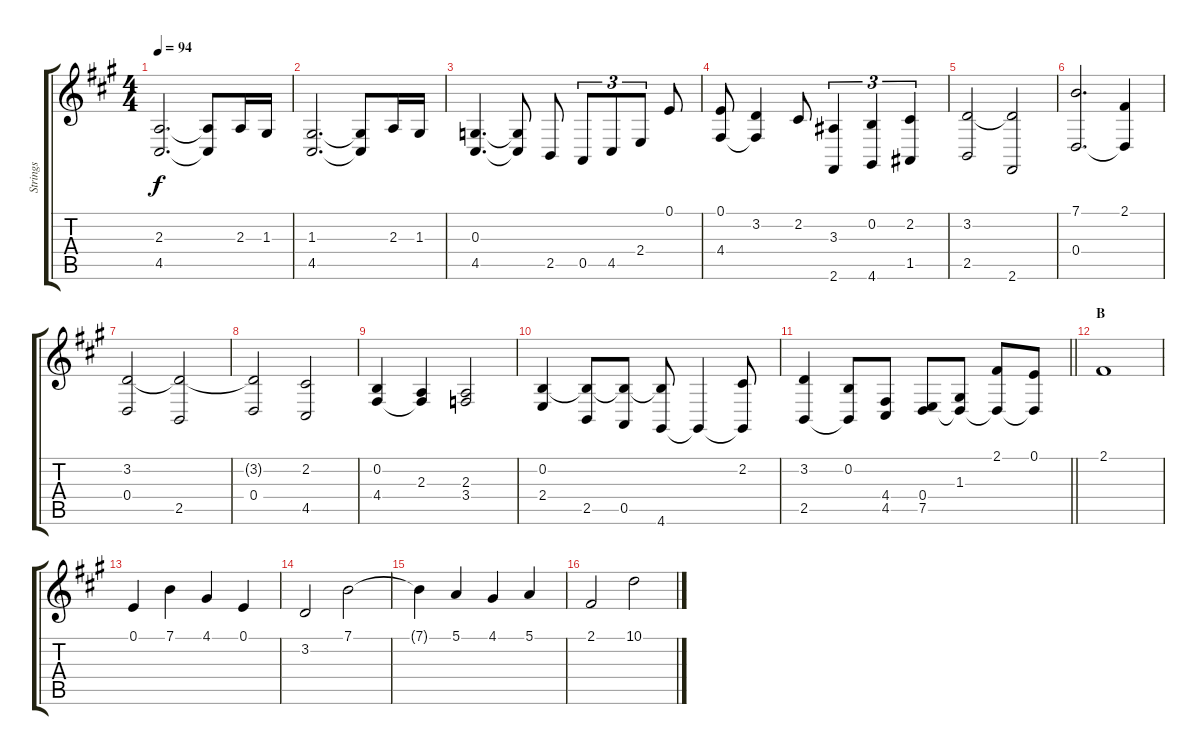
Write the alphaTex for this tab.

\track ("Strings" "Strings") {instrument drawbarorgan}
\staff {score tabs}
\tuning (E4 B3 G3 D3 A2 E2) {hide}
\ts (4 4)
\tempo 94
\clef g2
\ks a
(2.3 4.5).2{d dy f} (2.3{t} 4.5{t}).8 2.3.16 1.3.16 |
(1.3 4.5).2{d} (1.3{t} 4.5{t}).8 2.3.16 1.3.16 |
(0.3 4.5).4{d} (0.3{t} 4.5{t}).8 2.5.8 0.5.8{tu (3 2)} 4.5.8{tu (3 2)} 2.4.8{tu (3 2)} 0.1.8 |
(0.1 4.4).8 (3.2 4.4{t}).4 2.2.8 (3.3 2.6).4{tu (3 2)} (0.2 4.6).4{tu (3 2)} (2.2 1.5).4{tu (3 2)} |
(3.2 2.5).2 (3.2{t} 2.6).2 |
(7.1 0.4).2{d} (2.1 0.4{t}).4 |
(3.2 0.4).2 (3.2{t} 2.5).2 |
(3.2{t} 0.4).2 (2.2 4.5).2 |
(0.2 4.4).4 (2.3 4.4{t}).4 (2.3 3.4).2 |
(0.2 2.4).4 (0.2{t} 2.5).8 (0.2{t} 0.5).8 (0.2{t} 4.6).8 4.6{t}.4 (2.2 4.6{t}).8 |
\barLineRight lightlight
(3.2 2.5).4 (0.2 2.5{t}).8 (4.4 4.5).8 (0.4 7.5).8 (1.3 0.4{t}).8 (2.1 0.4{t}).8 (0.1 0.4{t}).8 |
\section ("" "B")
2.1.1 |
0.1.4 7.1.4 4.1.4 0.1.4 |
3.2.2 7.1.2 |
7.1{t}.4 5.1.4 4.1.4 5.1.4 |
2.1.2 10.1.2
